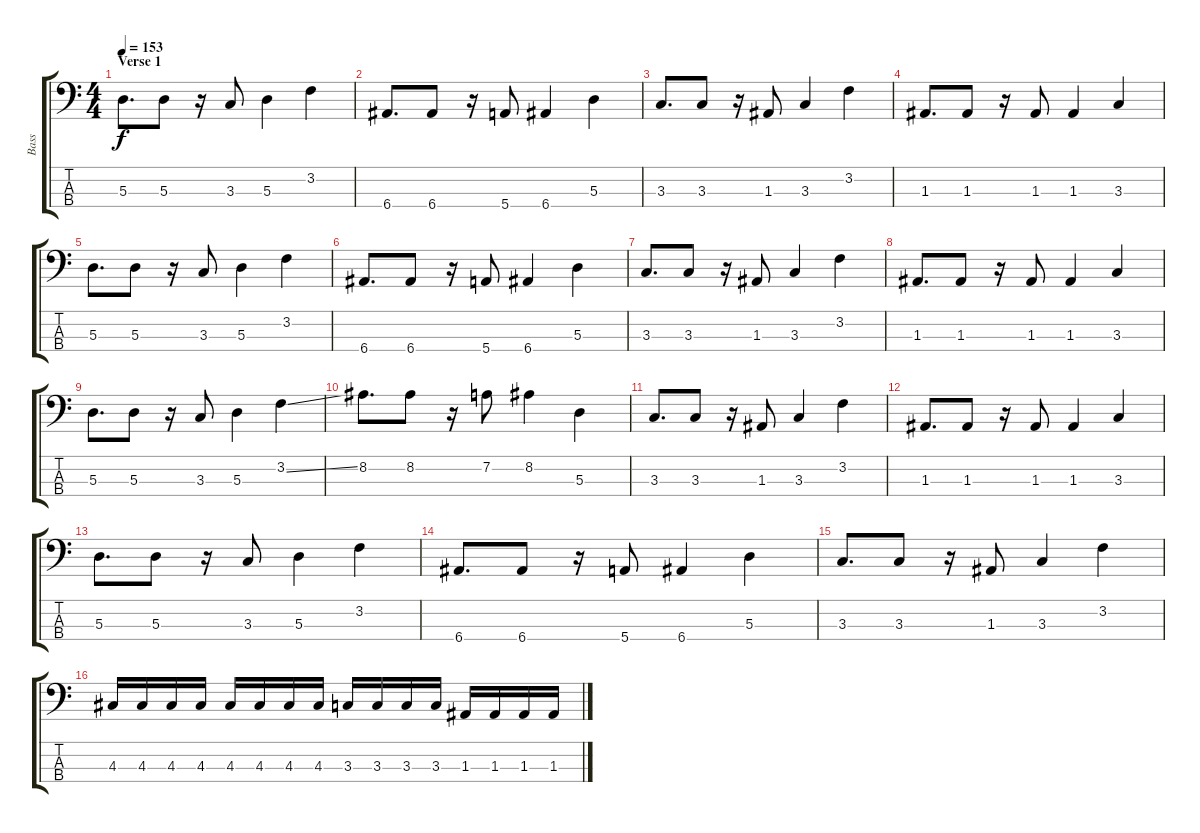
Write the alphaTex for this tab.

\track ("Bass" "Bass") {instrument electricbasspick}
\staff {score tabs}
\tuning (G2 D2 A1 E1) {hide}
\ts (4 4)
\section ("" "Verse 1")
\tempo 153
\clef f4
\ks c
5.3.8{d dy f} 5.3.8 r.16 3.3.8 5.3.4 3.2.4 |
6.4.8{d} 6.4.8 r.16 5.4.8 6.4.4 5.3.4 |
3.3.8{d} 3.3.8 r.16 1.3.8 3.3.4 3.2.4 |
1.3.8{d} 1.3.8 r.16 1.3.8 1.3.4 3.3.4 |
5.3.8{d} 5.3.8 r.16 3.3.8 5.3.4 3.2.4 |
6.4.8{d} 6.4.8 r.16 5.4.8 6.4.4 5.3.4 |
3.3.8{d} 3.3.8 r.16 1.3.8 3.3.4 3.2.4 |
1.3.8{d} 1.3.8 r.16 1.3.8 1.3.4 3.3.4 |
5.3.8{d} 5.3.8 r.16 3.3.8 5.3.4 3.2{ss}.4 |
8.2.8{d} 8.2.8 r.16 7.2.8 8.2.4 5.3.4 |
3.3.8{d} 3.3.8 r.16 1.3.8 3.3.4 3.2.4 |
1.3.8{d} 1.3.8 r.16 1.3.8 1.3.4 3.3.4 |
5.3.8{d} 5.3.8 r.16 3.3.8 5.3.4 3.2.4 |
6.4.8{d} 6.4.8 r.16 5.4.8 6.4.4 5.3.4 |
3.3.8{d} 3.3.8 r.16 1.3.8 3.3.4 3.2.4 |
4.3.16 4.3.16 4.3.16 4.3.16 4.3.16 4.3.16 4.3.16 4.3.16 3.3.16 3.3.16 3.3.16 3.3.16 1.3.16 1.3.16 1.3.16 1.3.16
